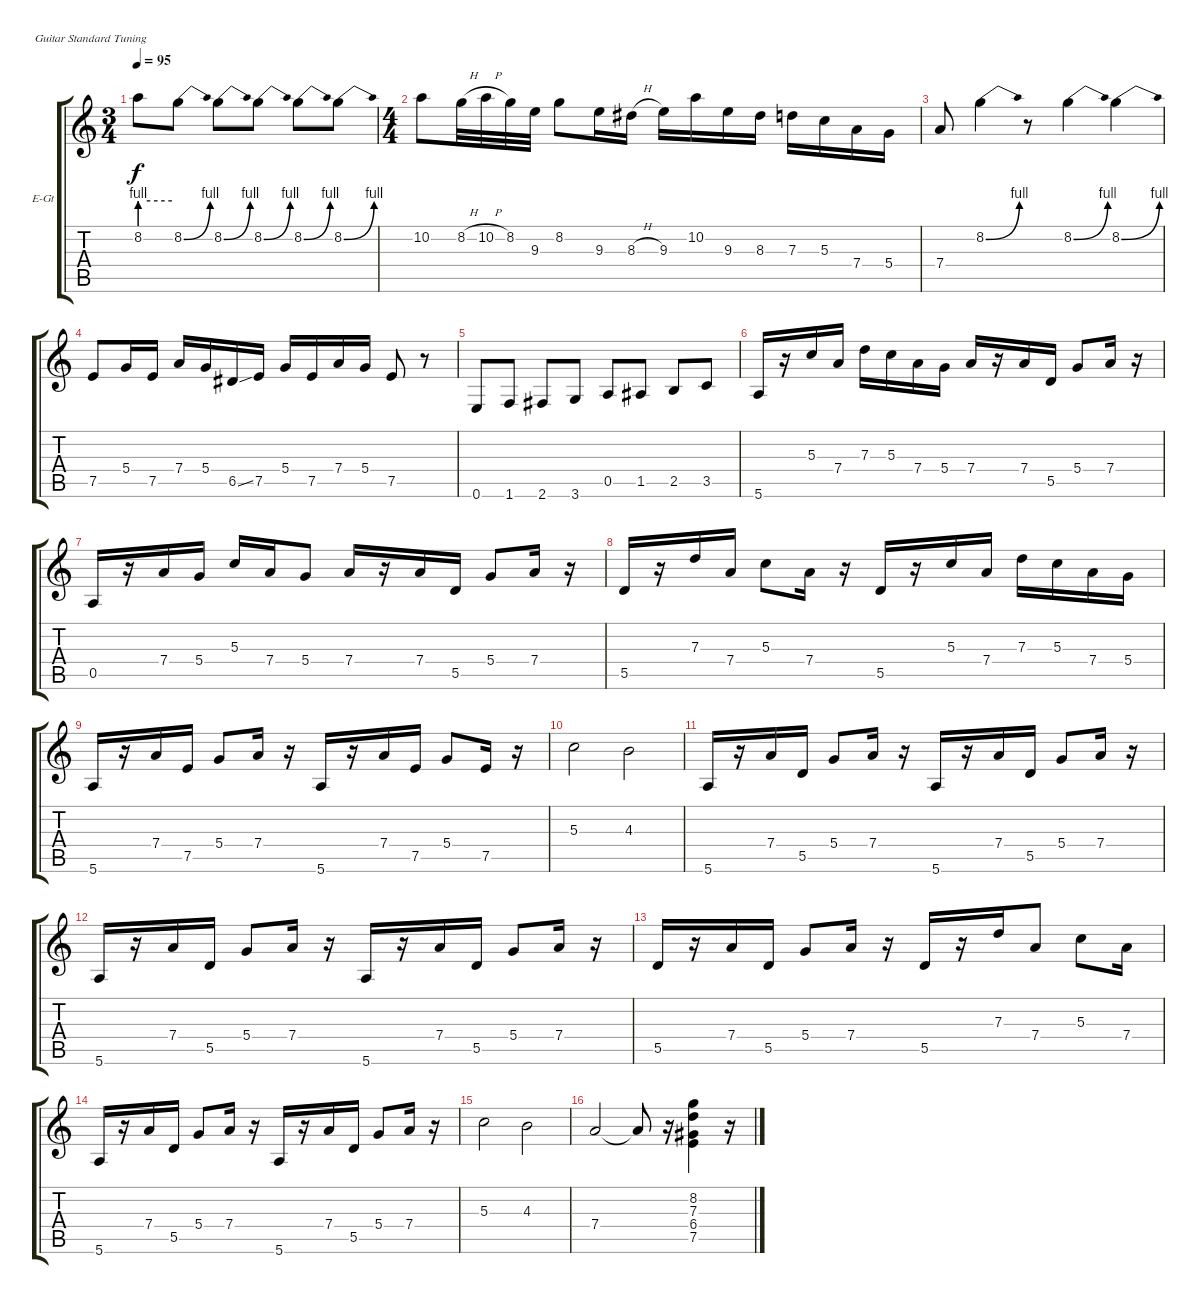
\bracketExtendMode groupsimilarinstruments
\firstSystemTrackNameOrientation horizontal
\otherSystemsTrackNameOrientation horizontal
\track ("Ritchie 2" "E-Gt") {instrument overdrivenguitar}
\staff {score tabs}
\tuning (E4 B3 G3 D3 A2 E2)
\ts (3 4)
\tempo 95
\clef g2
\ks c
8.2{be (hold 0 4 60 4) t}.8{dy f} 8.2{be (bend 0 0 60 4)}.8 8.2{be (bend 0 0 60 4)}.8 8.2{be (bend 0 0 60 4)}.8 8.2{be (bend 0 0 60 4)}.8 8.2{be (bend 0 0 60 4)}.8 |
\ts (4 4)
10.2.8 8.2{h}.32 10.2{h}.32 8.2.32 9.3.32 8.2.8 9.3.16 8.3{h}.16 9.3.16 10.2.16 9.3.16 8.3.16 7.3.16 5.3.16 7.4.16 5.4.16 |
7.4.8 8.2{be (bend 0 0 60 4)}.4 r.8 8.2{be (bend 0 0 60 4)}.4 8.2{be (bend 0 0 60 4)}.4 |
7.5.8 5.4.16 7.5.16 7.4.16 5.4.16 6.5{ss}.16 7.5.16 5.4.16 7.5.16 7.4.16 5.4.16 7.5.8 r.8 |
0.6.8 1.6.8 2.6.8 3.6.8 0.5.8 1.5.8 2.5.8 3.5.8 |
5.6.16 r.16 5.3.16 7.4.16 7.3.16 5.3.16 7.4.16 5.4.16 7.4.16 r.16 7.4.16 5.5.16 5.4.8 7.4.16 r.16 |
0.5.16 r.16 7.4.16 5.4.16 5.3.16 7.4.16 5.4.8 7.4.16 r.16 7.4.16 5.5.16 5.4.8 7.4.16 r.16 |
5.5.16 r.16 7.3.16 7.4.16 5.3.8 7.4.16 r.16 5.5.16 r.16 5.3.16 7.4.16 7.3.16 5.3.16 7.4.16 5.4.16 |
5.6.16 r.16 7.4.16 7.5.16 5.4.8 7.4.16 r.16 5.6.16 r.16 7.4.16 7.5.16 5.4.8 7.5.16 r.16 |
5.3.2 4.3.2 |
5.6.16 r.16 7.4.16 5.5.16 5.4.8 7.4.16 r.16 5.6.16 r.16 7.4.16 5.5.16 5.4.8 7.4.16 r.16 |
5.6.16 r.16 7.4.16 5.5.16 5.4.8 7.4.16 r.16 5.6.16 r.16 7.4.16 5.5.16 5.4.8 7.4.16 r.16 |
5.5.16 r.16 7.4.16 5.5.16 5.4.8 7.4.16 r.16 5.5.16 r.16 7.3.16 7.4.8 5.3.8 7.4.16 |
5.6.16 r.16 7.4.16 5.5.16 5.4.8 7.4.16 r.16 5.6.16 r.16 7.4.16 5.5.16 5.4.8 7.4.16 r.16 |
5.3.2 4.3.2 |
7.4.2 7.4{t}.8 r.16 (8.2 7.3 6.4 7.5).4 r.16
